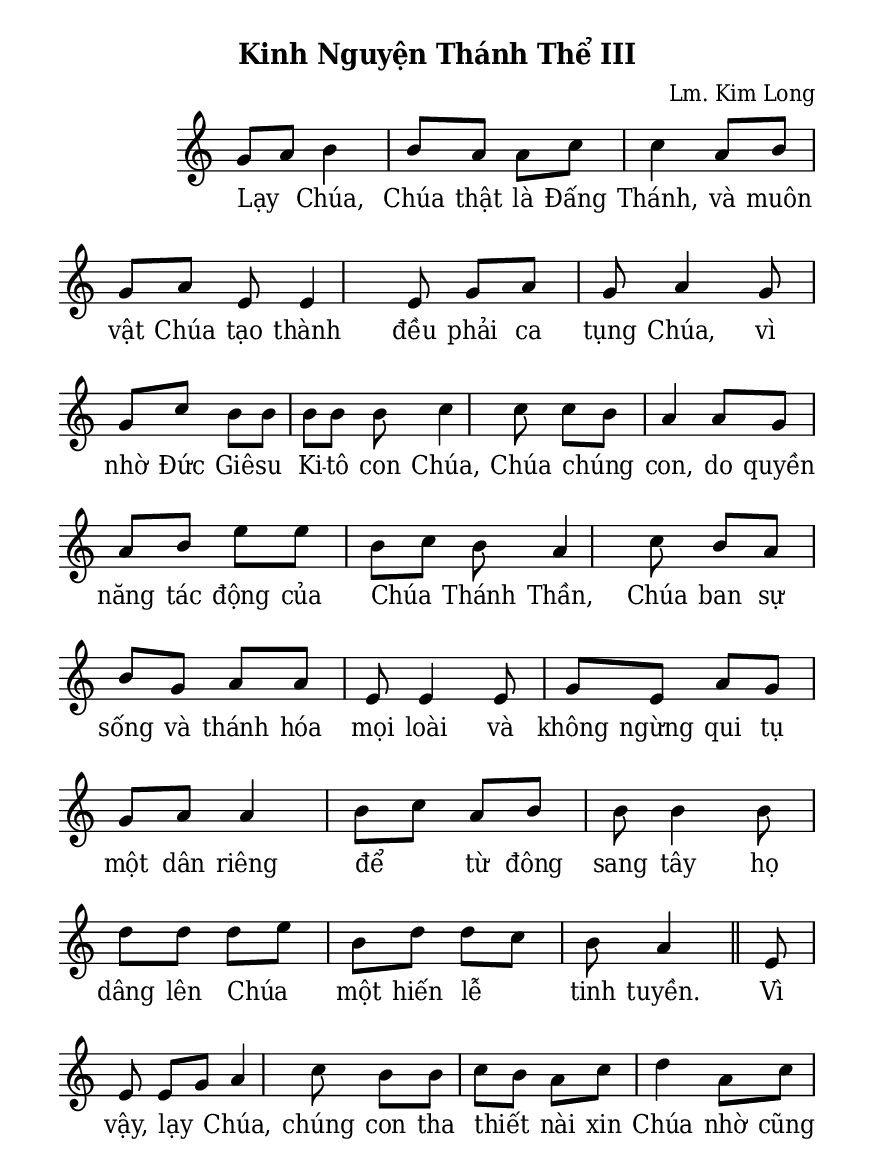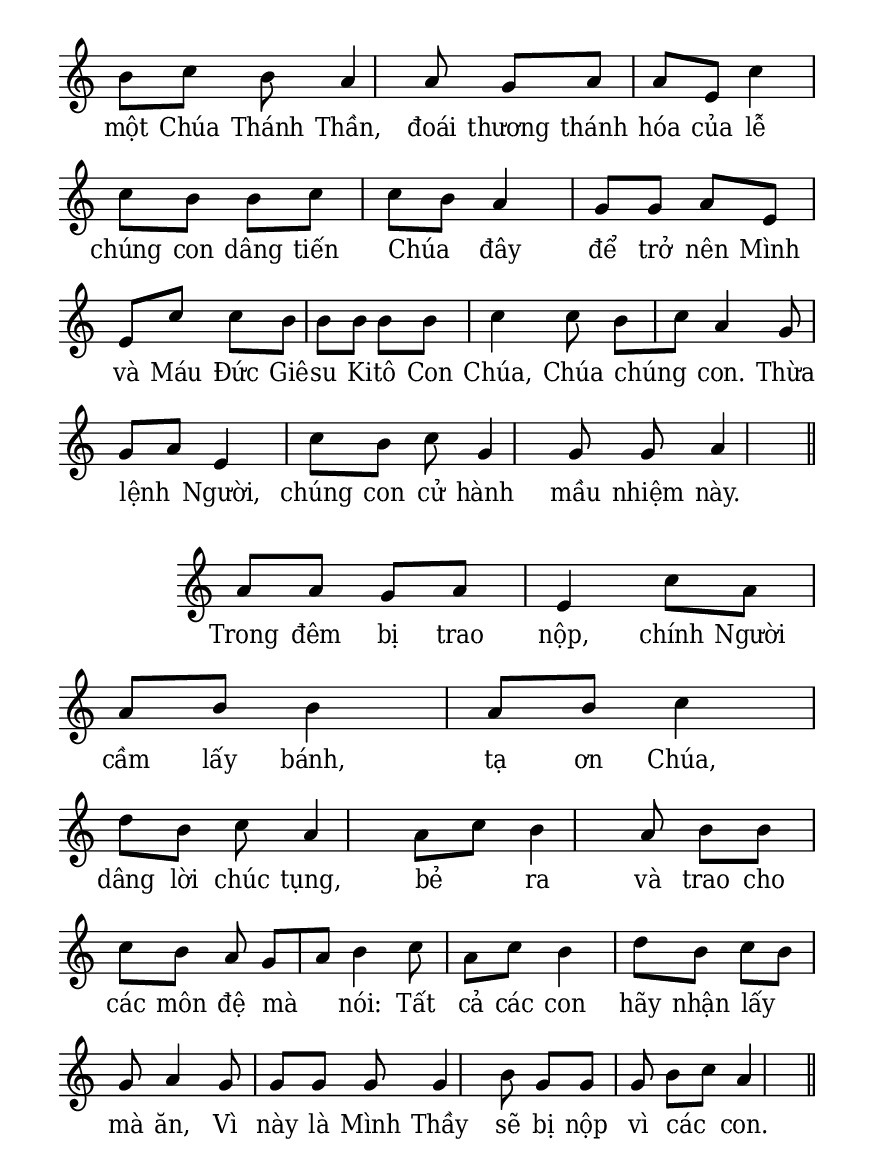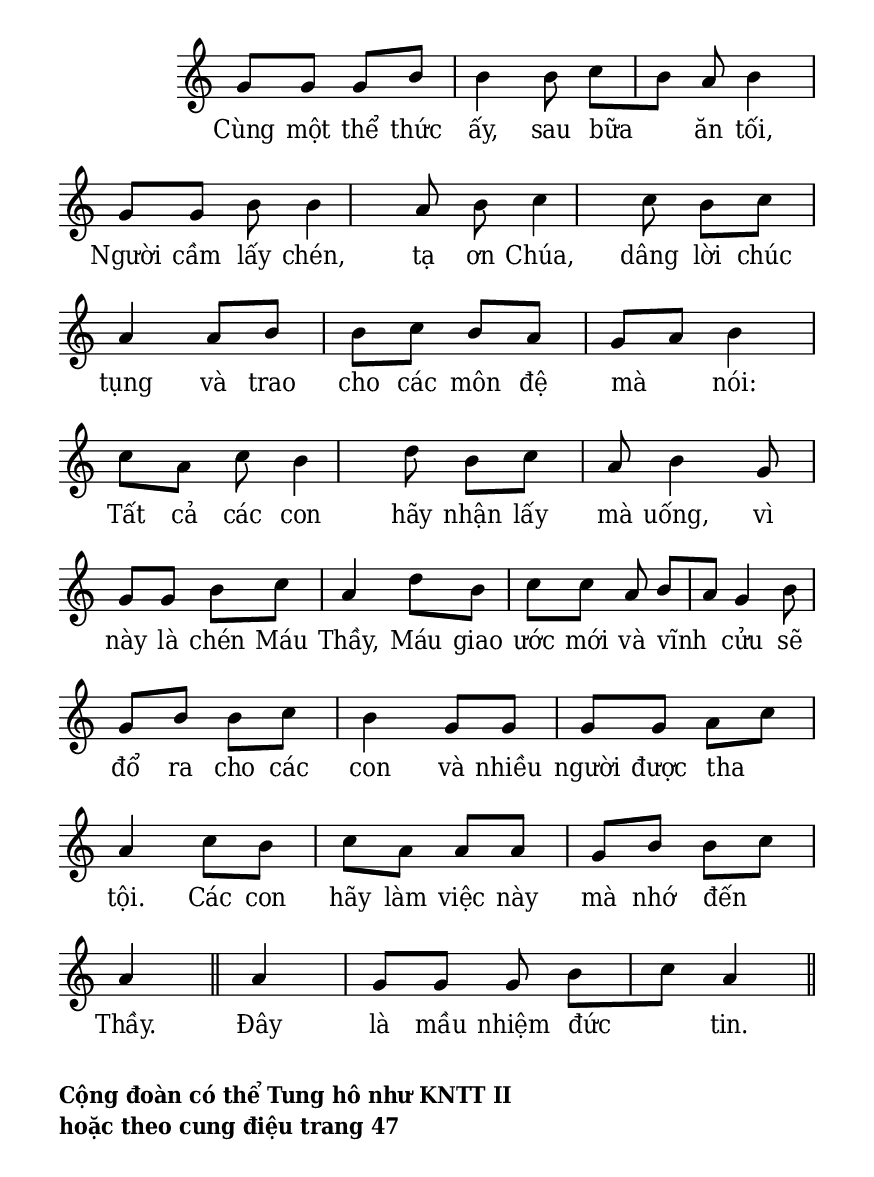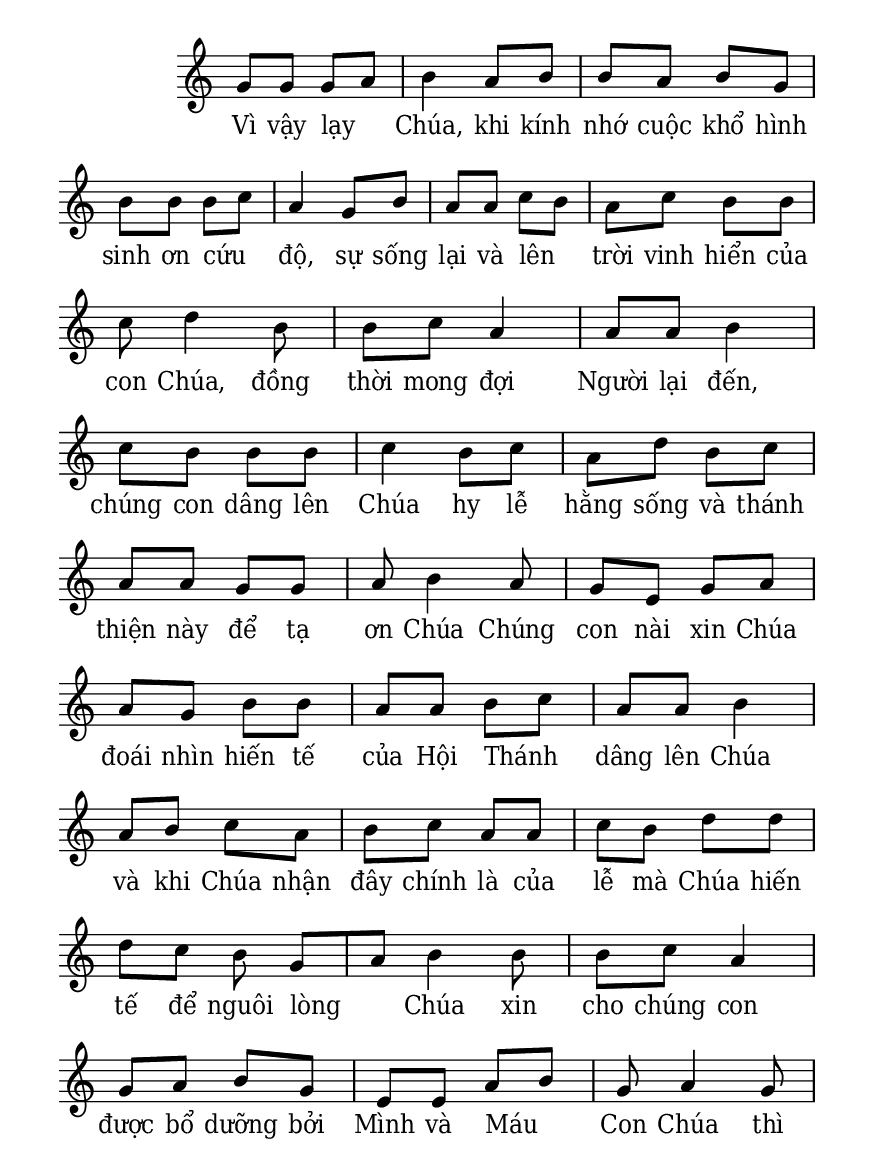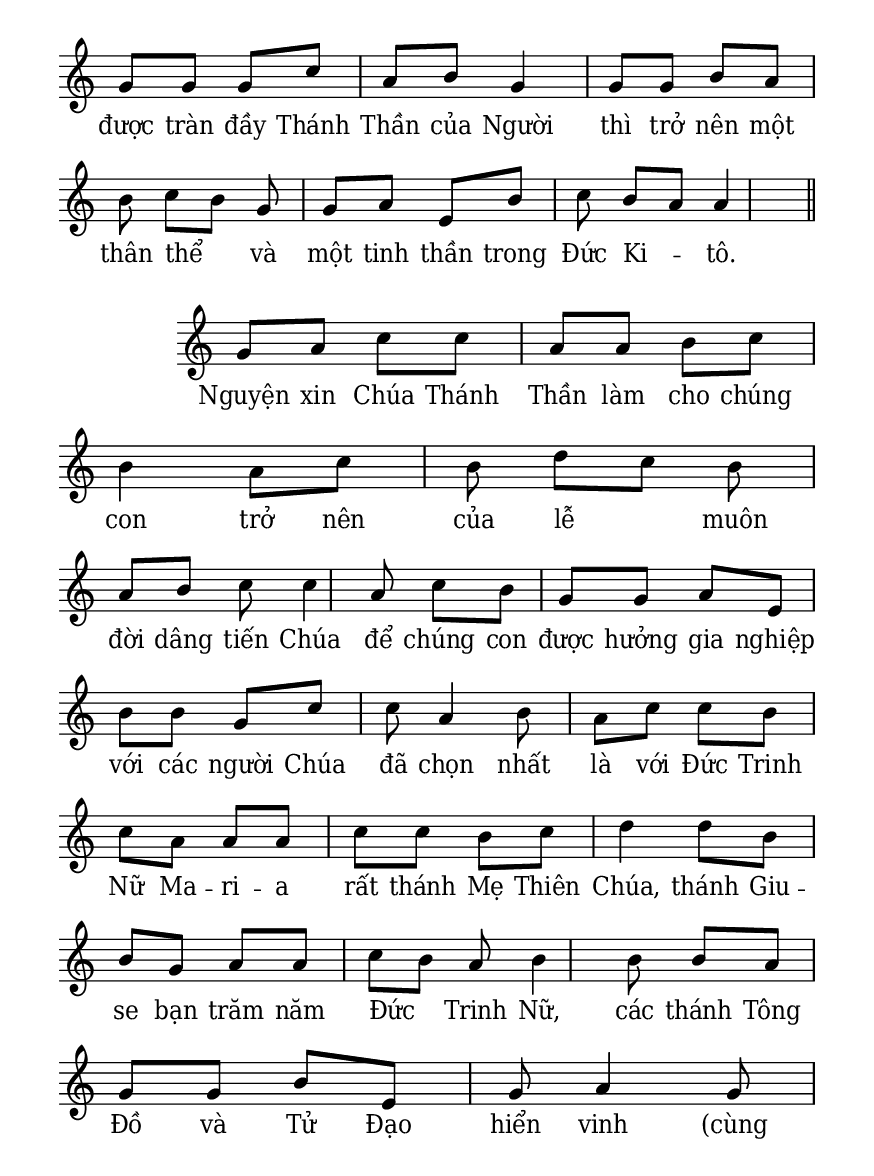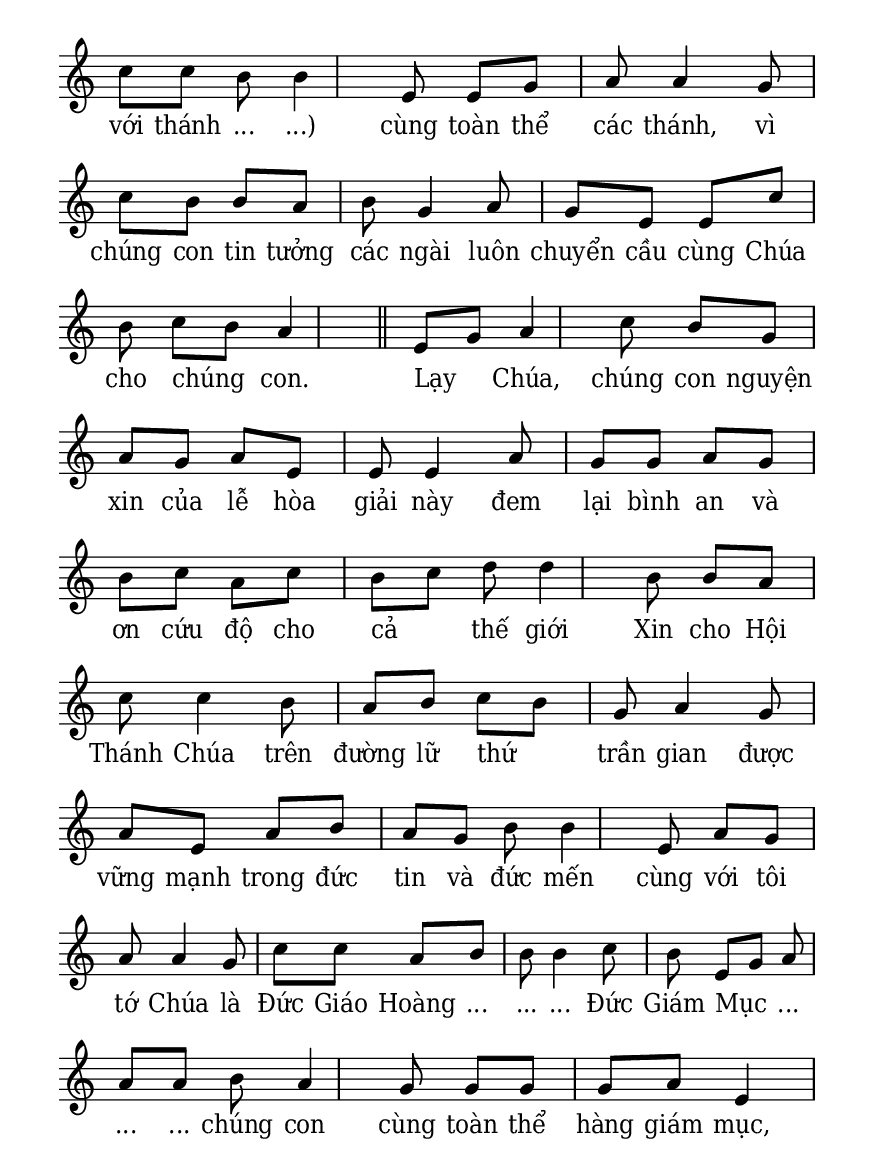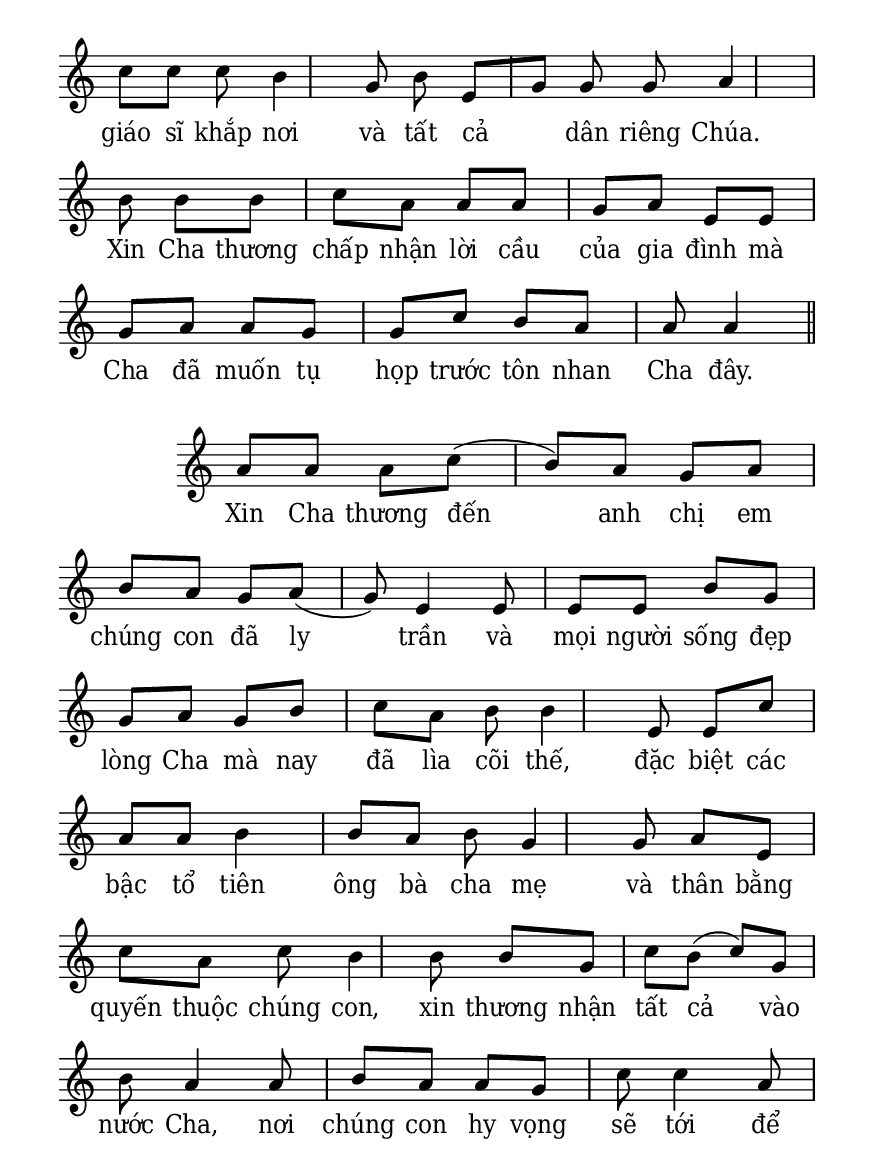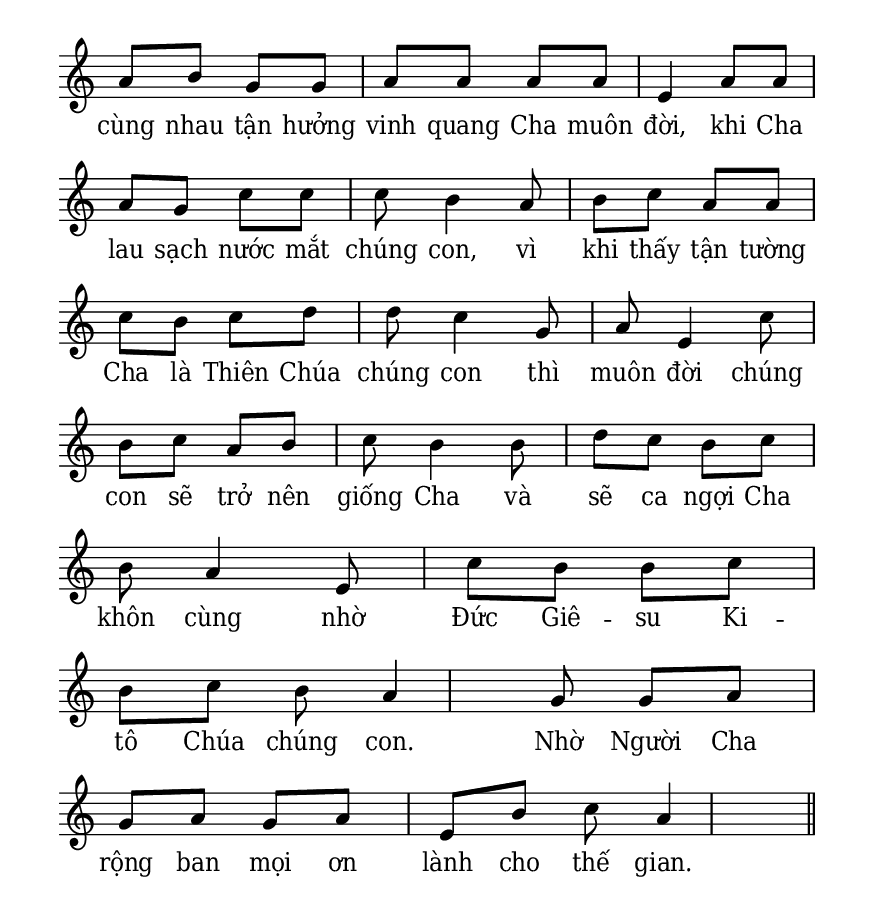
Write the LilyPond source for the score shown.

% Cài đặt chung
\version "2.22.1"
\include "english.ly"

\header {
  subtitle = \markup { \huge \bold "Kinh Nguyện Thánh Thể III" }
  composer = "Lm. Kim Long"
  %arranger = " "
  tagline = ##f
}

% Nhạc
nhacMauMot = \relative c'' {
  g8 \hide ([a]) b4 b8 a a c c4 a8 b g a e e4 e8 g a
  g a4 g8 g c b b b b b c4 c8 c \hide ([b]) a4 a8
  g a b e e b \hide ([c]) b a4 c8 b a b g a
  a e e4 e8 g e a g g a a4 b8 \hide ([c]) a
  b b b4 b8 d d d \hide ([e]) b d d \hide ([c]) b a4 \bar "||"
  
  e8 e e \hide ([g]) a4 c8 b b c \hide ([b]) a c d4 a8 c b c
  b a4 a8 g a a e c'4 c8 b b c c \hide ([b]) a4
  g8 g a e e c' c b b b b b c4 c8 b \hide ([c])
  a4 g8 g \hide ([a]) e4 c'8 b c g4 g8 g a4 \bar "||"
}

nhacMauHai = \relative c'' {
  a8 a g a e4 c'8 a a b b4 a8 b c4
  d8 b c a4 a8 \hide ([c]) b4 a8 b b c b a g \hide ([a]) b4
  c8 a c b4 d8 b c \hide ([b]) g a4 g8 g
  g g g4 b8 g g g b \hide ([c]) a4 \bar "||"
}


nhacMauBa = \relative c'' {
  g8 g g b b4 b8 c \hide ([b])
  a b4 g8 g b b4 a8 b c4 c8 b c a4 a8 b
  b c b a g \hide ([a]) b4 c8 a c b4 d8 b c a b4
  g8 g g b c a4 d8 b c c a b \hide ([a]) g4 b8 g
  b b c b4 g8 g g g a \hide ([c]) a4 c8 b c a a a
  g b b \hide ([c]) a4 \bar "||"
  a4 g8 g g b \hide ([c]) a4 \bar "||"
}

nhacMauBon = \relative c'' {
  g8 g g \hide ([a]) b4 a8 b b a b g b b b \hide ([c]) a4
  g8 b a a c \hide ([b]) a c b b c d4 b8 b c a4 a8 a
  b4 c8 b b b c4 b8 c a d b c a a g g a
  b4 a8 g e g a a g b b a a b \hide ([c]) a a
  b4 a8 b c a b c a a c b d d d c b
  g \hide ([a]) b4 b8 b c a4 g8 a b g e e a \hide ([b]) g a4
  g8 g g g c a b g4 g8 g b a
  b c \hide ([b]) g g a e b' c b \hide ([a]) a4 \bar "||"
}


nhacMauNam = \relative c'' {
  g8 a c c a a b
  c b4 a8 c b d \hide ([c]) b a b c c4 a8 c b g
  g a e b' b g c c a4 b8 a c c b c
  a a a c c b c d4 d8 b b g a a c \hide ([b])
  a b4 b8 b a g g b e, g a4 g8 c c b
  b4 e,8 e g a a4 g8 c b b a b g4 a8 g
  e e c' b c \hide ([b]) a4 \bar "||"
  
  e8 \hide ([g]) a4 c8 b g a g a
  e e e4 a8 g g a g b c a c b \hide ([c]) d d4
  b8 b a c c4 b8 a b c \hide ([b]) g a4 g8 a e a
  b8 a g b b4 e,8 a g a a4 g8 c c a b
  b b4 c8 b e, \hide ([g]) a a a b a4 g8 g g g a e4
  c'8 c c b4 g8 b e, \hide ([g]) g g a4 \bar "|"
  
  b8 b b c a a a g a e e g a a g g c b a a a4 \bar "||"
}


nhacMauSau = \relative c'' {
  a8 a a c (b) a g a b a g a (g) e4
  e8 e e b' g g a g b c a b b4 e,8 e
  c'8 a a b4 b8 a b g4 g8 a e c' a
  c b4 b8 b g c b (c) g b a4 a8 b a a
  g c c4 a8 a b g g a a a a e4 a8 a
  a g c c c b4 a8 b c a a c b c d
  d c4 g8 a e4 c'8 b c a b c b4 b8 d c
  b c b a4 e8 c' b b c b c b a4 g8 g
  a g a g a e b' c a4 \bar "||"
}

% Lời
loiMauMot = \lyricmode {
  Lạy Chúa, Chúa thật là Đấng Thánh,
  và muôn vật Chúa tạo thành đều phải ca tụng Chúa,
  vì nhờ Đức Giê -- su Ki -- tô con Chúa, Chúa chúng con,
  do quyền năng tác động của Chúa Thánh Thần,
  Chúa ban sự sống và thánh hóa mọi loài
  và không ngừng qui tụ một dân riêng
  để từ đông sang tây họ dâng lên Chúa
  một hiến lễ tinh tuyền.
  Vì vậy, lạy Chúa, chúng con tha thiết nài xin Chúa
  nhờ cũng một Chúa Thánh Thần,
  đoái thương thánh hóa của lễ chúng con dâng tiến Chúa đây
  để trở nên Mình và Máu Đức Giê -- su Ki -- tô Con Chúa,
  Chúa chúng con.
  Thừa lệnh Người, chúng con cử hành mầu nhiệm này.
}

loiMauHai = \lyricmode {
  Trong đêm bị trao nộp, chính Người cầm lấy bánh, tạ ơn Chúa,
  dâng lời chúc tụng, bẻ ra và trao cho các môn đệ mà nói:
  Tất cả các con hãy nhận lấy mà ăn,
  Vì này là Mình Thầy sẽ bị nộp vì các con.
}

loiMauBa = \lyricmode {
  Cùng một thể thức ấy, sau bữa ăn tối,
  Người cầm lấy chén, tạ ơn Chúa, dâng lời chúc tụng
  và trao cho các môn đệ mà nói:
  Tất cả các con hãy nhận lấy mà uống,
  vì này là chén Máu Thầy,
  Máu giao ước mới và vĩnh cửu
  sẽ đổ ra cho các con và nhiều người được tha tội.
  Các con hãy làm việc này mà nhớ đến Thầy.
  Đây là mầu nhiệm đức tin.
}

loiMauBon = \lyricmode {
  Vì vậy lạy Chúa, khi kính nhớ cuộc khổ hình sinh ơn cứu độ,
  sự sống lại và lên trời vinh hiển của con Chúa,
  đồng thời mong đợi Người lại đến,
  chúng con dâng lên Chúa hy lễ hằng sống và thánh thiện này
  để tạ ơn Chúa
  Chúng con nài xin Chúa đoái nhìn hiến tế của Hội Thánh
  dâng lên Chúa và khi Chúa nhận đây chính là của lễ
  mà Chúa hiến tế để nguôi lòng Chúa
  xin cho chúng con được bổ dưỡng bởi Mình và Máu Con Chúa
  thì được tràn đầy Thánh Thần của Người
  thì trở nên một thân thể và một tinh thần trong Đức Ki -- tô.
}

loiMauNam = \lyricmode {
  Nguyện xin Chúa Thánh Thần làm cho chúng con trở nên
  của lễ muôn đời dâng tiến Chúa
  để chúng con được hưởng gia nghiệp với các người Chúa đã chọn
  nhất là với Đức Trinh Nữ Ma -- ri -- a rất thánh
  Mẹ Thiên Chúa, thánh Giu -- se bạn trăm năm Đức Trinh Nữ,
  các thánh Tông Đồ và Tử Đạo hiển vinh
  (cùng với thánh "..." "...)"
  cùng toàn thể các thánh, vì chúng con tin tưởng các ngài
  luôn chuyển cầu cùng Chúa cho chúng con.
  Lạy Chúa, chúng con nguyện xin của lễ hòa giải này
  đem lại bình an và ơn cứu độ cho cả thế giới
  Xin cho Hội Thánh Chúa trên đường lữ thứ trần gian
  được vững mạnh trong đức tin và đức mến
  cùng với tôi tớ Chúa là Đức Giáo Hoàng "..." "..." "..."
  Đức Giám Mục "..." "..." "..." chúng con
  cùng toàn thể hàng giám mục,
  giáo sĩ khắp nơi và tất cả dân riêng Chúa.
  Xin Cha thương chấp nhận lời cầu của gia đình
  mà Cha đã muốn tụ họp trước tôn nhan Cha đây.
}

loiMauSau = \lyricmode {
  Xin Cha thương đến anh chị em chúng con đã ly trần
  và mọi người sống đẹp lòng Cha mà nay đã lìa cõi thế,
  đặc biệt các bậc tổ tiên ông bà cha mẹ
  và thân bằng quyến thuộc chúng con,
  xin thương nhận tất cả vào nước Cha,
  nơi chúng con hy vọng sẽ tới để cùng nhau
  tận hưởng vinh quang Cha muôn đời,
  khi Cha lau sạch nước mắt chúng con,
  vì khi thấy tận tường Cha là Thiên Chúa chúng con
  thì muôn đời chúng con sẽ trở nên giống Cha
  và sẽ ca ngợi Cha khôn cùng nhờ Đức Giê -- su Ki -- tô
  Chúa chúng con.
  Nhờ Người Cha rộng ban mọi ơn lành cho thế gian.
}

% Dàn trang
\paper {
  #(set-paper-size "a5")
  top-margin = 10\mm
  bottom-margin = 10\mm
  left-margin = 10\mm
  right-margin = 10\mm
  indent = #0
  #(define fonts
	 (make-pango-font-tree "Deja Vu Serif Condensed"
	 		       "Deja Vu Serif Condensed"
			       "Deja Vu Serif Condensed"
			       (/ 20 20)))
  print-page-number = ##f
  %page-count = 6
  %systems-per-page = 9
}

TongNhip = {
  \key c \major
  \time 2/4
  \set Timing.beamExceptions = #'()
  \set Timing.baseMoment = #(ly:make-moment 1/4)
}

% Đổi kích thước nốt cho bè phụ
notBePhu =
#(define-music-function (font-size music) (number? ly:music?)
   (for-some-music
     (lambda (m)
       (if (music-is-of-type? m 'rhythmic-event)
           (begin
             (set! (ly:music-property m 'tweaks)
                   (cons `(font-size . ,font-size)
                         (ly:music-property m 'tweaks)))
             #t)
           #f))
     music)
   music)

\score {
  <<
    \new Staff \with {
      \remove "Time_signature_engraver"
    }
    <<
        \clef treble
        \new Voice = beSop {
          \TongNhip \nhacMauMot
        }
      \new Lyrics \lyricsto beSop \loiMauMot
    >>
  >>
  \layout {
    indent = 20
    \override Lyrics.LyricSpace.minimum-distance = #1
    \override Score.BarNumber.break-visibility = ##(#f #f #f)
    \override Score.SpacingSpanner.uniform-stretching = ##t
    \set Score.defaultBarType = ""
    \set Score.barAlways = ##t
  }
}

\score {
  <<
    \new Staff \with {
      \remove "Time_signature_engraver"
    }
    <<
        \clef treble
        \new Voice = beSop {
          \TongNhip \nhacMauHai
        }
      \new Lyrics \lyricsto beSop \loiMauHai
    >>
  >>
  \layout {
    indent = 20
    \override Lyrics.LyricSpace.minimum-distance = #1
    \override Score.BarNumber.break-visibility = ##(#f #f #f)
    \override Score.SpacingSpanner.uniform-stretching = ##t
    \override LyricHyphen.minimum-distance = #0.5
    \set Score.defaultBarType = ""
    \set Score.barAlways = ##t
    ragged-last = ##f
  }
}

\score {
  <<
    \new Staff \with {
      \remove "Time_signature_engraver"
    }
    <<
        \clef treble
        \new Voice = beSop {
          \TongNhip \nhacMauBa
        }
      \new Lyrics \lyricsto beSop \loiMauBa
    >>
  >>
  \layout {
    indent = 20
    \override Lyrics.LyricSpace.minimum-distance = #1
    \override Score.BarNumber.break-visibility = ##(#f #f #f)
    \override Score.SpacingSpanner.uniform-stretching = ##t
    \override LyricHyphen.minimum-distance = #0.5
    \set Score.defaultBarType = ""
    \set Score.barAlways = ##t
  }
}

\markup {
  \column {
    \line { \bold "Cộng đoàn có thể Tung hô như KNTT II" }
    \line { \bold "hoặc theo cung điệu trang 47" }
  }
}

\score {
  <<
    \new Staff \with {
      \remove "Time_signature_engraver"
    }
    <<
        \clef treble
        \new Voice = beSop {
          \TongNhip \nhacMauBon
        }
      \new Lyrics \lyricsto beSop \loiMauBon
    >>
  >>
  \layout {
    indent = 20
    \override Lyrics.LyricSpace.minimum-distance = #1
    \override Score.BarNumber.break-visibility = ##(#f #f #f)
    \override Score.SpacingSpanner.uniform-stretching = ##t
    \override LyricHyphen.minimum-distance = #0.5
    \set Score.defaultBarType = ""
    \set Score.barAlways = ##t
  }
}

\score {
  <<
    \new Staff \with {
      \remove "Time_signature_engraver"
    }
    <<
        \clef treble
        \new Voice = beSop {
          \TongNhip \nhacMauNam
        }
      \new Lyrics \lyricsto beSop \loiMauNam
    >>
  >>
  \layout {
    indent = 20
    \override Lyrics.LyricSpace.minimum-distance = #1
    \override Score.BarNumber.break-visibility = ##(#f #f #f)
    \override Score.SpacingSpanner.uniform-stretching = ##t
    \override LyricHyphen.minimum-distance = #0.5
    \set Score.defaultBarType = ""
    \set Score.barAlways = ##t
    ragged-last = ##f
  }
}

\score {
  <<
    \new Staff \with {
      \remove "Time_signature_engraver"
    }
    <<
        \clef treble
        \new Voice = beSop {
          \TongNhip \nhacMauSau
        }
      \new Lyrics \lyricsto beSop \loiMauSau
    >>
  >>
  \layout {
    indent = 20
    ragged-right = ##f
    \override Lyrics.LyricSpace.minimum-distance = #1
    \override Score.BarNumber.break-visibility = ##(#f #f #f)
    \override Score.SpacingSpanner.uniform-stretching = ##t
    \override LyricHyphen.minimum-distance = #0.5
    \set Score.defaultBarType = ""
    \set Score.barAlways = ##t
  }
}
